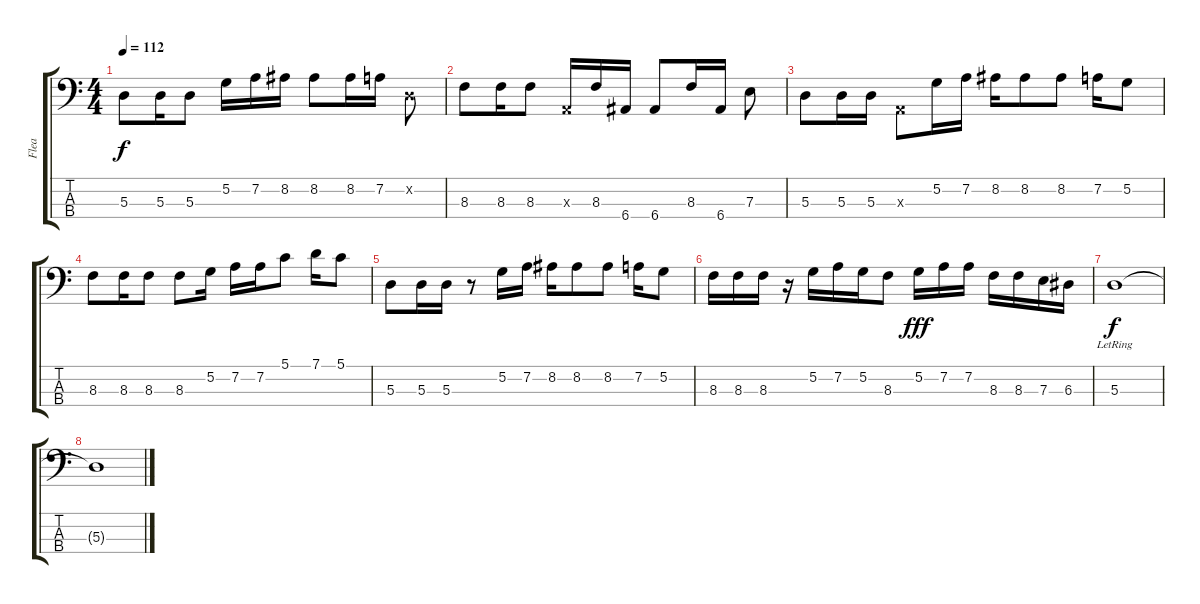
\track ("Flea" "Flea") {instrument electricbassfinger}
\staff {score tabs}
\tuning (G2 D2 A1 E1) {hide}
\ts (4 4)
\tempo 112
\clef f4
\ks c
5.3.8{dy f} 5.3.16 5.3.8 5.2.16 7.2.16 8.2.16 8.2.8 8.2.16 7.2.16 0.2{x}.8 |
8.3.8 8.3.16 8.3.8 0.3{x}.16 8.3.16 6.4.16 6.4.8 8.3.16 6.4.16 7.3.8 |
5.3.8 5.3.16 5.3.16 0.3{x}.8 5.2.16 7.2.16 8.2.16 8.2.8 8.2.8 7.2.16 5.2.8 |
8.3.8 8.3.16 8.3.8 8.3.8 5.2.16 7.2.16 7.2.16 5.1.8 7.1.16 5.1.8 |
5.3.8 5.3.16 5.3.16 r.8 5.2.16 7.2.16 8.2.16 8.2.8 8.2.8 7.2.16 5.2.8 |
8.3.16 8.3.16 8.3.16 r.16 5.2.16 7.2.16 5.2.16 8.3.8 5.2.16{dy fff} 7.2.16 7.2.16 8.3.16 8.3.16 7.3.16 6.3.16 |
5.3{lr}.1{dy f} |
5.3{t}.1
